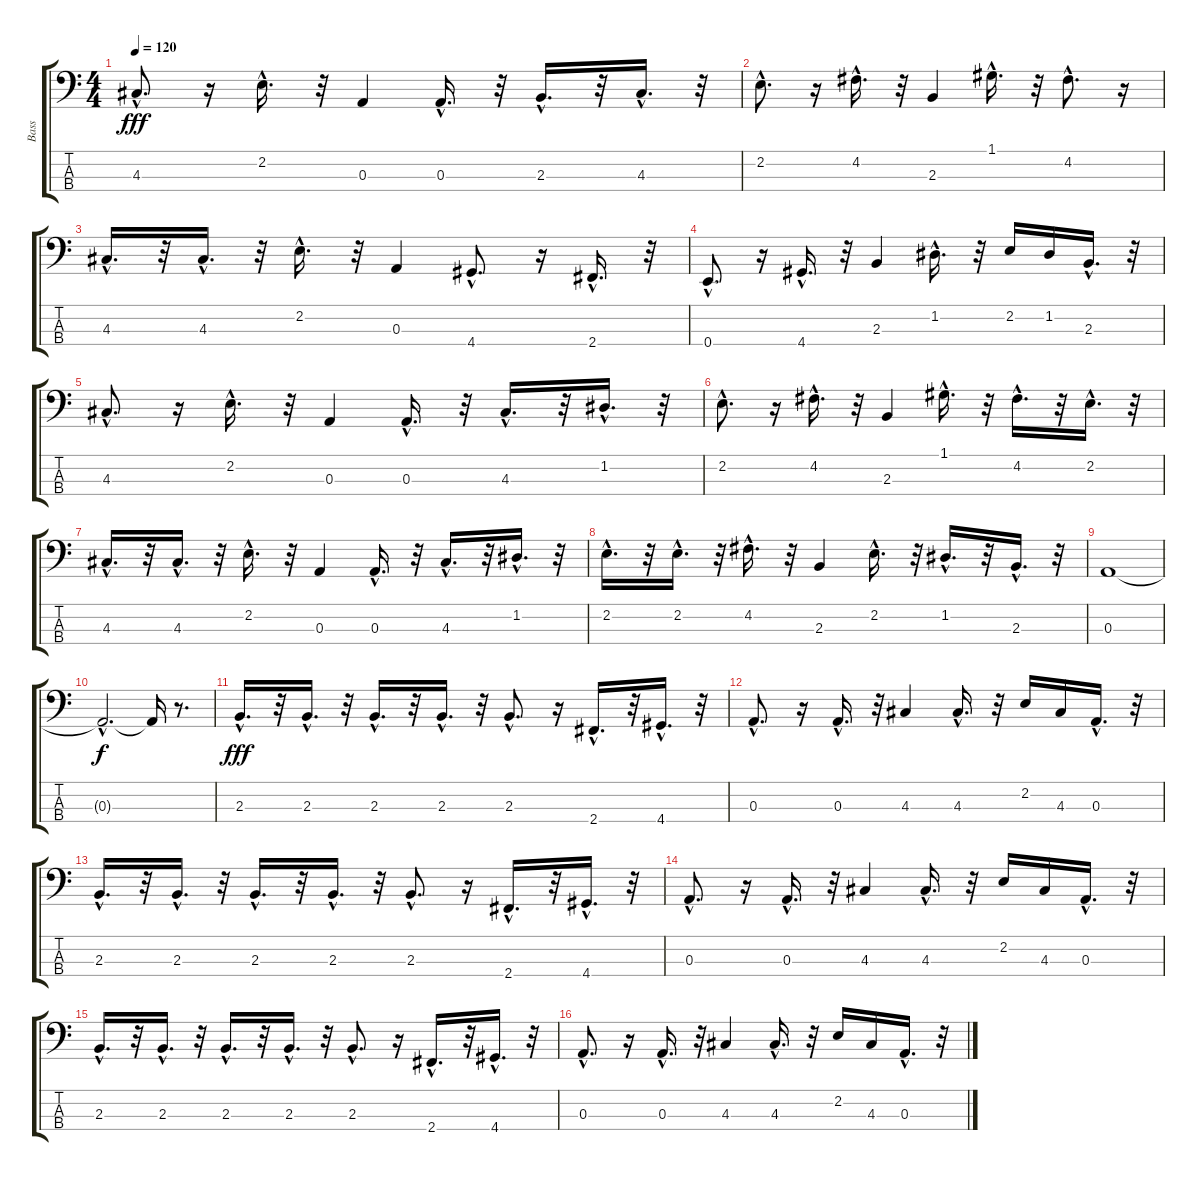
\track ("Bass" "Bass") {instrument electricbassfinger}
\staff {score tabs}
\tuning (G2 D2 A1 E1) {hide}
\ts (4 4)
\tempo 120
\clef f4
\ks c
4.3{hac}.8{d dy fff} r.16 2.2{hac}.16{d} r.32 0.3.4 0.3{hac}.16{d} r.32 2.3{hac}.16{d} r.32 4.3{hac}.16{d} r.32 |
2.2{hac}.8{d} r.16 4.2{hac}.16{d} r.32 2.3.4 1.1{hac}.16{d} r.32 4.2{hac}.8{d} r.16 |
4.3{hac}.16{d} r.32 4.3{hac}.16{d} r.32 2.2{hac}.16{d} r.32 0.3.4 4.4{hac}.8{d} r.16 2.4{hac}.16{d} r.32 |
0.4{hac}.8{d} r.16 4.4{hac}.16{d} r.32 2.3.4 1.2{hac}.16{d} r.32 2.2.16 1.2.16 2.3{hac}.16{d} r.32 |
4.3{hac}.8{d} r.16 2.2{hac}.16{d} r.32 0.3.4 0.3{hac}.16{d} r.32 4.3{hac}.16{d} r.32 1.2{hac}.16{d} r.32 |
2.2{hac}.8{d} r.16 4.2{hac}.16{d} r.32 2.3.4 1.1{hac}.16{d} r.32 4.2{hac}.16{d} r.32 2.2{hac}.16{d} r.32 |
4.3{hac}.16{d} r.32 4.3{hac}.16{d} r.32 2.2{hac}.16{d} r.32 0.3.4 0.3{hac}.16{d} r.32 4.3{hac}.16{d} r.32 1.2{hac}.16{d} r.32 |
2.2{hac}.16{d} r.32 2.2{hac}.16{d} r.32 4.2{hac}.16{d} r.32 2.3.4 2.2{hac}.16{d} r.32 1.2{hac}.16{d} r.32 2.3{hac}.16{d} r.32 |
0.3.1 |
0.3{hac t}.2{d dy f} 0.3{t}.16 r.8{d} |
2.3{hac}.16{d dy fff} r.32 2.3{hac}.16{d} r.32 2.3{hac}.16{d} r.32 2.3{hac}.16{d} r.32 2.3{hac}.8{d} r.16 2.4{hac}.16{d} r.32 4.4{hac}.16{d} r.32 |
0.3{hac}.8{d} r.16 0.3{hac}.16{d} r.32 4.3.4 4.3{hac}.16{d} r.32 2.2.16 4.3.16 0.3{hac}.16{d} r.32 |
2.3{hac}.16{d} r.32 2.3{hac}.16{d} r.32 2.3{hac}.16{d} r.32 2.3{hac}.16{d} r.32 2.3{hac}.8{d} r.16 2.4{hac}.16{d} r.32 4.4{hac}.16{d} r.32 |
0.3{hac}.8{d} r.16 0.3{hac}.16{d} r.32 4.3.4 4.3{hac}.16{d} r.32 2.2.16 4.3.16 0.3{hac}.16{d} r.32 |
2.3{hac}.16{d} r.32 2.3{hac}.16{d} r.32 2.3{hac}.16{d} r.32 2.3{hac}.16{d} r.32 2.3{hac}.8{d} r.16 2.4{hac}.16{d} r.32 4.4{hac}.16{d} r.32 |
0.3{hac}.8{d} r.16 0.3{hac}.16{d} r.32 4.3.4 4.3{hac}.16{d} r.32 2.2.16 4.3.16 0.3{hac}.16{d} r.32
